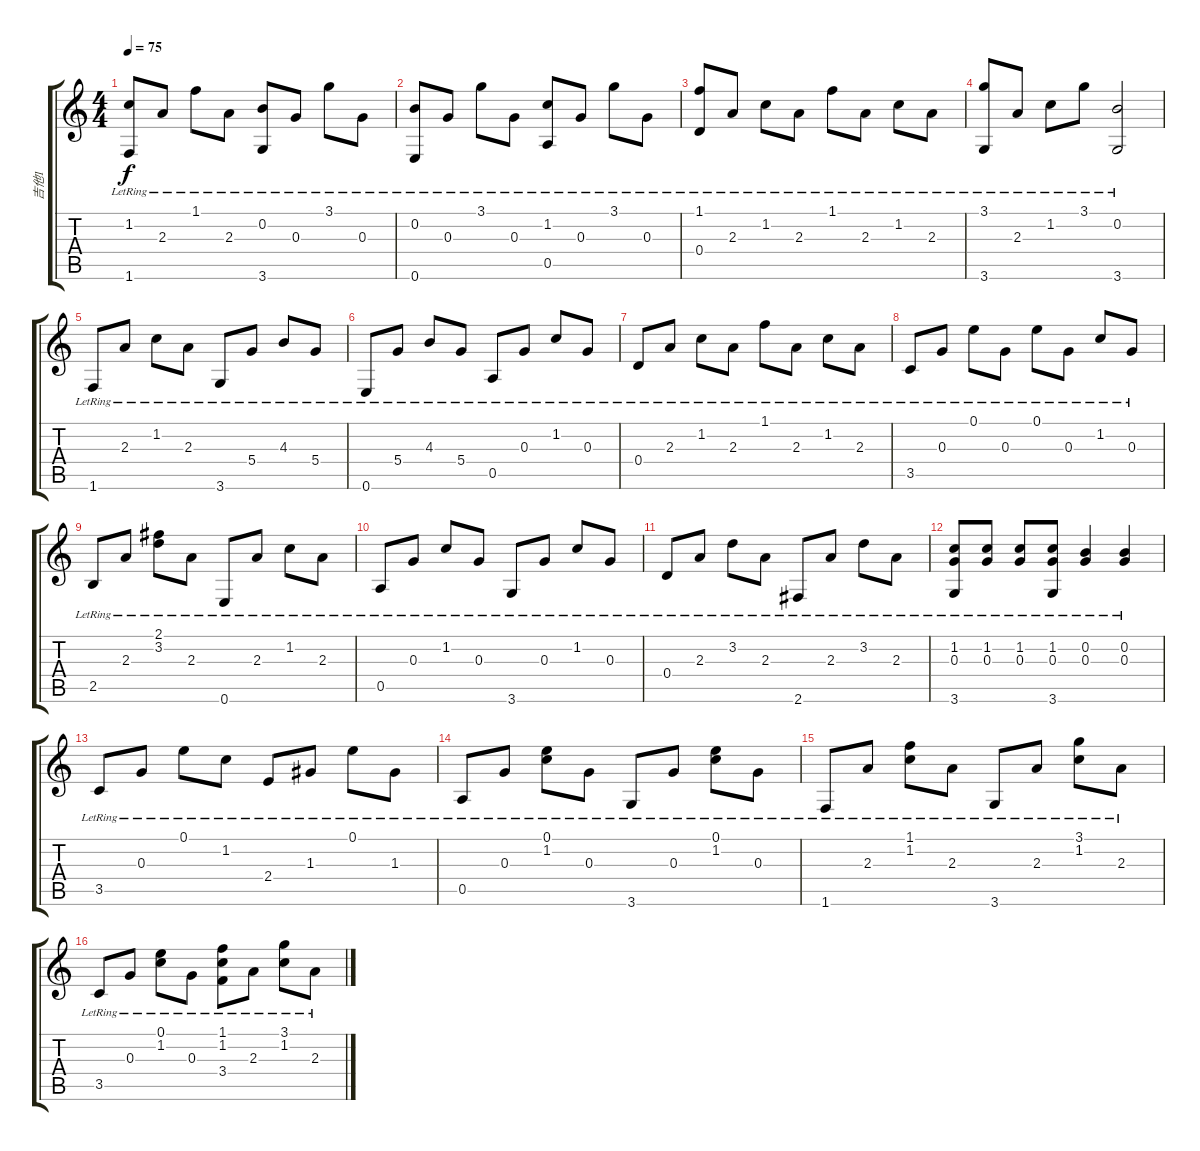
\track ("吉他1" "吉他1") {instrument acousticguitarsteel}
\staff {score tabs}
\tuning (E4 B3 G3 D3 A2 E2) {hide}
\ts (4 4)
\tempo 75
\clef g2
\ks c
(1.2{lr} 1.6{lr}).8{dy f} 2.3{lr}.8 1.1{lr}.8 2.3{lr}.8 (0.2{lr} 3.6{lr}).8 0.3{lr}.8 3.1{lr}.8 0.3{lr}.8 |
(0.2{lr} 0.6{lr}).8 0.3{lr}.8 3.1{lr}.8 0.3{lr}.8 (1.2{lr} 0.5{lr}).8 0.3{lr}.8 3.1{lr}.8 0.3{lr}.8 |
(1.1{lr} 0.4{lr}).8 2.3{lr}.8 1.2{lr}.8 2.3{lr}.8 1.1{lr}.8 2.3{lr}.8 1.2{lr}.8 2.3{lr}.8 |
(3.1{lr} 3.6{lr}).8 2.3{lr}.8 1.2{lr}.8 3.1{lr}.8 (0.2{lr} 3.6{lr}).2 |
1.6{lr}.8 2.3{lr}.8 1.2{lr}.8 2.3{lr}.8 3.6{lr}.8 5.4{lr}.8 4.3{lr}.8 5.4{lr}.8 |
0.6{lr}.8 5.4{lr}.8 4.3{lr}.8 5.4{lr}.8 0.5{lr}.8 0.3{lr}.8 1.2{lr}.8 0.3{lr}.8 |
0.4{lr}.8 2.3{lr}.8 1.2{lr}.8 2.3{lr}.8 1.1{lr}.8 2.3{lr}.8 1.2{lr}.8 2.3{lr}.8 |
3.5{lr}.8 0.3{lr}.8 0.1{lr}.8 0.3{lr}.8 0.1{lr}.8 0.3{lr}.8 1.2{lr}.8 0.3{lr}.8 |
2.5{lr}.8 2.3{lr}.8 (2.1{lr} 3.2{lr}).8 2.3{lr}.8 0.6{lr}.8 2.3{lr}.8 1.2{lr}.8 2.3{lr}.8 |
0.5{lr}.8 0.3{lr}.8 1.2{lr}.8 0.3{lr}.8 3.6{lr}.8 0.3{lr}.8 1.2{lr}.8 0.3{lr}.8 |
0.4{lr}.8 2.3{lr}.8 3.2{lr}.8 2.3{lr}.8 2.6{lr}.8 2.3{lr}.8 3.2{lr}.8 2.3{lr}.8 |
(1.2{lr} 0.3{lr} 3.6{lr}).8 (1.2{lr} 0.3{lr}).8 (1.2{lr} 0.3{lr}).8 (1.2{lr} 0.3{lr} 3.6{lr}).8 (0.2{lr} 0.3{lr}).4 (0.2{lr} 0.3{lr}).4 |
3.5{lr}.8 0.3{lr}.8 0.1{lr}.8 1.2{lr}.8 2.4{lr}.8 1.3{lr}.8 0.1{lr}.8 1.3{lr}.8 |
0.5{lr}.8 0.3{lr}.8 (0.1{lr} 1.2{lr}).8 0.3{lr}.8 3.6{lr}.8 0.3{lr}.8 (0.1{lr} 1.2{lr}).8 0.3{lr}.8 |
1.6{lr}.8 2.3{lr}.8 (1.1{lr} 1.2{lr}).8 2.3{lr}.8 3.6{lr}.8 2.3{lr}.8 (3.1{lr} 1.2{lr}).8 2.3{lr}.8 |
3.5{lr}.8 0.3{lr}.8 (0.1{lr} 1.2{lr}).8 0.3{lr}.8 (1.1{lr} 1.2{lr} 3.4{lr}).8 2.3{lr}.8 (3.1{lr} 1.2{lr}).8 2.3{lr}.8
